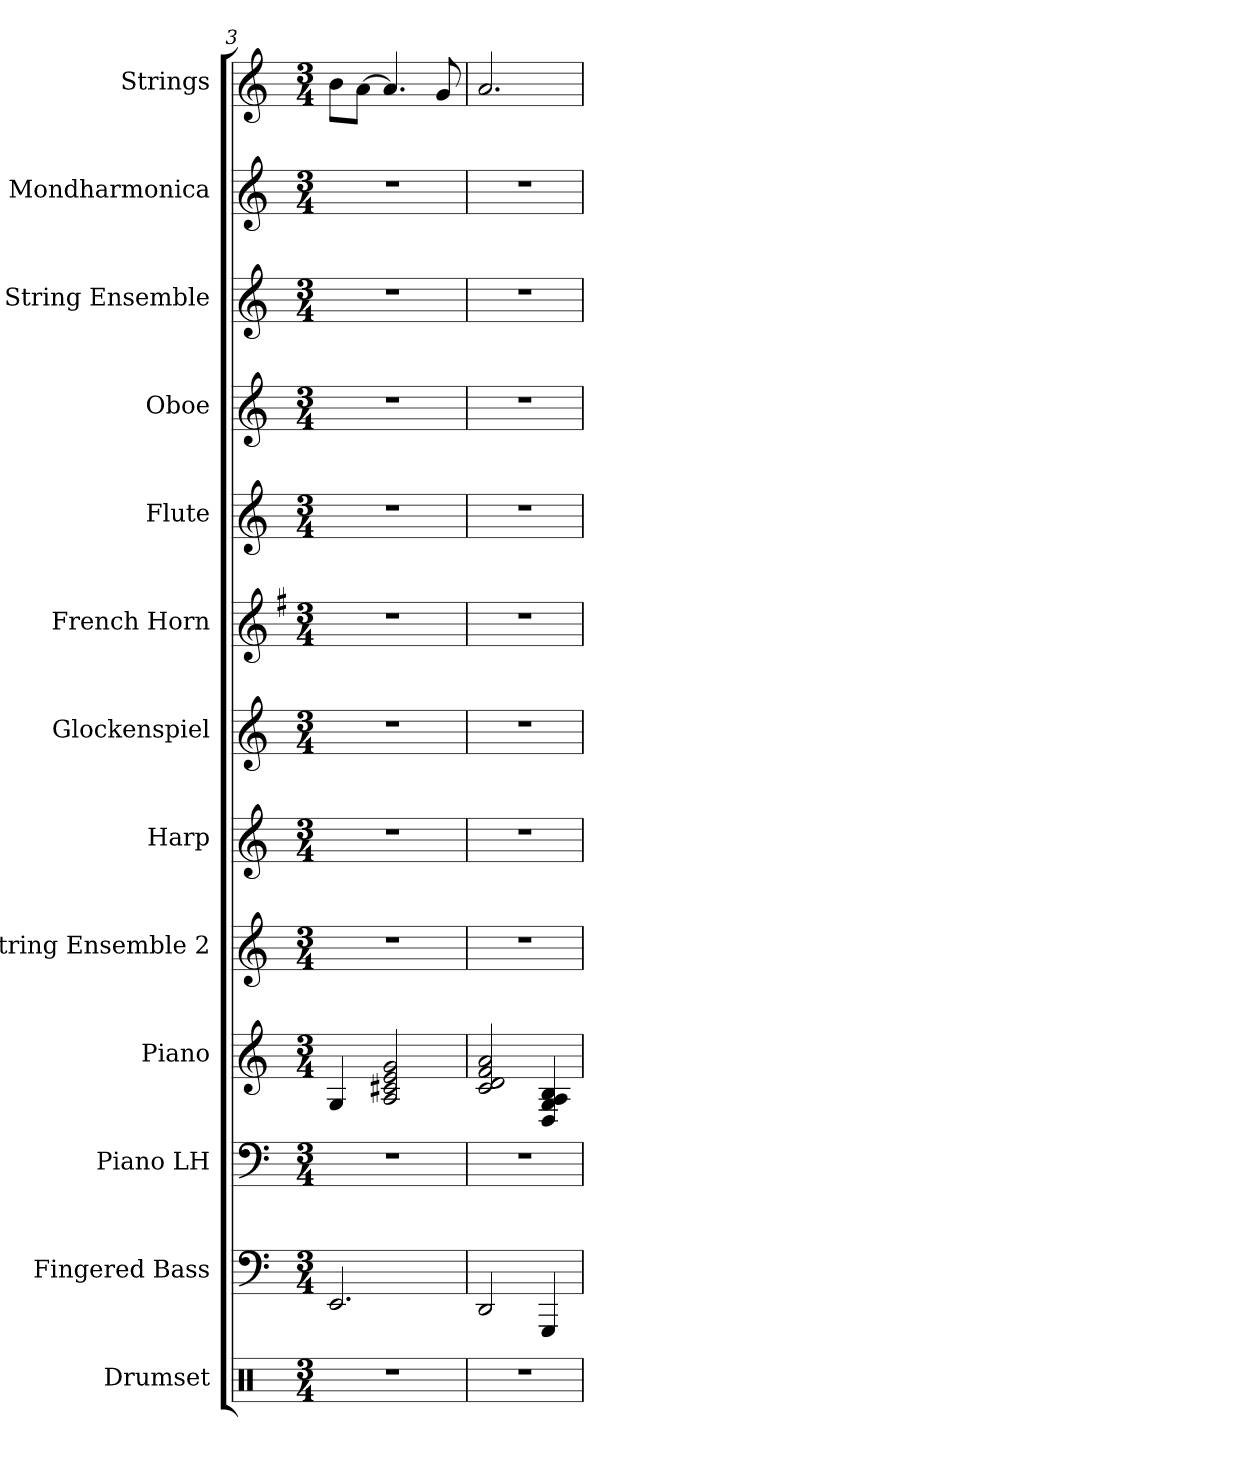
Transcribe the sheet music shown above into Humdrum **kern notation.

**kern	**kern	**kern	**kern	**kern	**kern	**kern	**kern	**kern	**kern	**kern	**kern	**kern
*part13	*part12	*part11	*part10	*part9	*part8	*part7	*part6	*part5	*part4	*part3	*part2	*part1
*staff13	*staff12	*staff11	*staff10	*staff9	*staff8	*staff7	*staff6	*staff5	*staff4	*staff3	*staff2	*staff1
*I"Drumset	*I"Fingered Bass	*I"Piano LH	*I"Piano	*I"String Ensemble 2	*I"Harp	*I"Glockenspiel	*I"French Horn	*I"Flute	*I"Oboe	*I"String Ensemble	*I"Mondharmonica	*I"Strings
*I'Drumset	*I'Fingered Bass	*I'Piano LH	*I'Piano	*I'String Ensemble 2	*I'Harp	*I'Glockenspiel	*I'French Horn	*I'Flute	*I'Oboe	*I'String Ensemble	*I'Mondharmonica	*I'Strings
*clefX	*clefF4	*clefF4	*clefG2	*clefG2	*clefG2	*clefG2	*clefG2	*clefG2	*clefG2	*clefG2	*clefG2	*clefG2
*	*ITrd-7c-12	*	*	*	*	*ITrd7c12	*ITrd4c7	*	*	*	*	*
*k[]	*k[]	*k[]	*k[]	*k[]	*k[]	*k[]	*k[]	*k[]	*k[]	*k[]	*k[]	*k[]
*M3/4	*M3/4	*M3/4	*M3/4	*M3/4	*M3/4	*M3/4	*M3/4	*M3/4	*M3/4	*M3/4	*M3/4	*M3/4
=3	=3	=3	=3	=3	=3	=3	=3	=3	=3	=3	=3	=3
2.r	2.E/	2.r	4G/	2.r	2.r	2.r	2.r	2.r	2.r	2.r	2.r	8b\L
.	.	.	.	.	.	.	.	.	.	.	.	[8a\J
.	.	.	2A/ 2c#X/ 2e/ 2g/	.	.	.	.	.	.	.	.	4.a/]
.	.	.	.	.	.	.	.	.	.	.	.	8g/
=4	=4	=4	=4	=4	=4	=4	=4	=4	=4	=4	=4	=4
*	*	*	*	*	*	*	*	*	*	*	*	*MM80
2.r	2D/	2.r	2c/ 2d/ 2f/ 2a/	2.r	2.r	2.r	2.r	2.r	2.r	2.r	2.r	2.a/
.	4GG/	.	4D/ 4G/ 4A/ 4B/	.	.	.	.	.	.	.	.	.
=	=	=	=	=	=	=	=	=	=	=	=	=
*-	*-	*-	*-	*-	*-	*-	*-	*-	*-	*-	*-	*-
